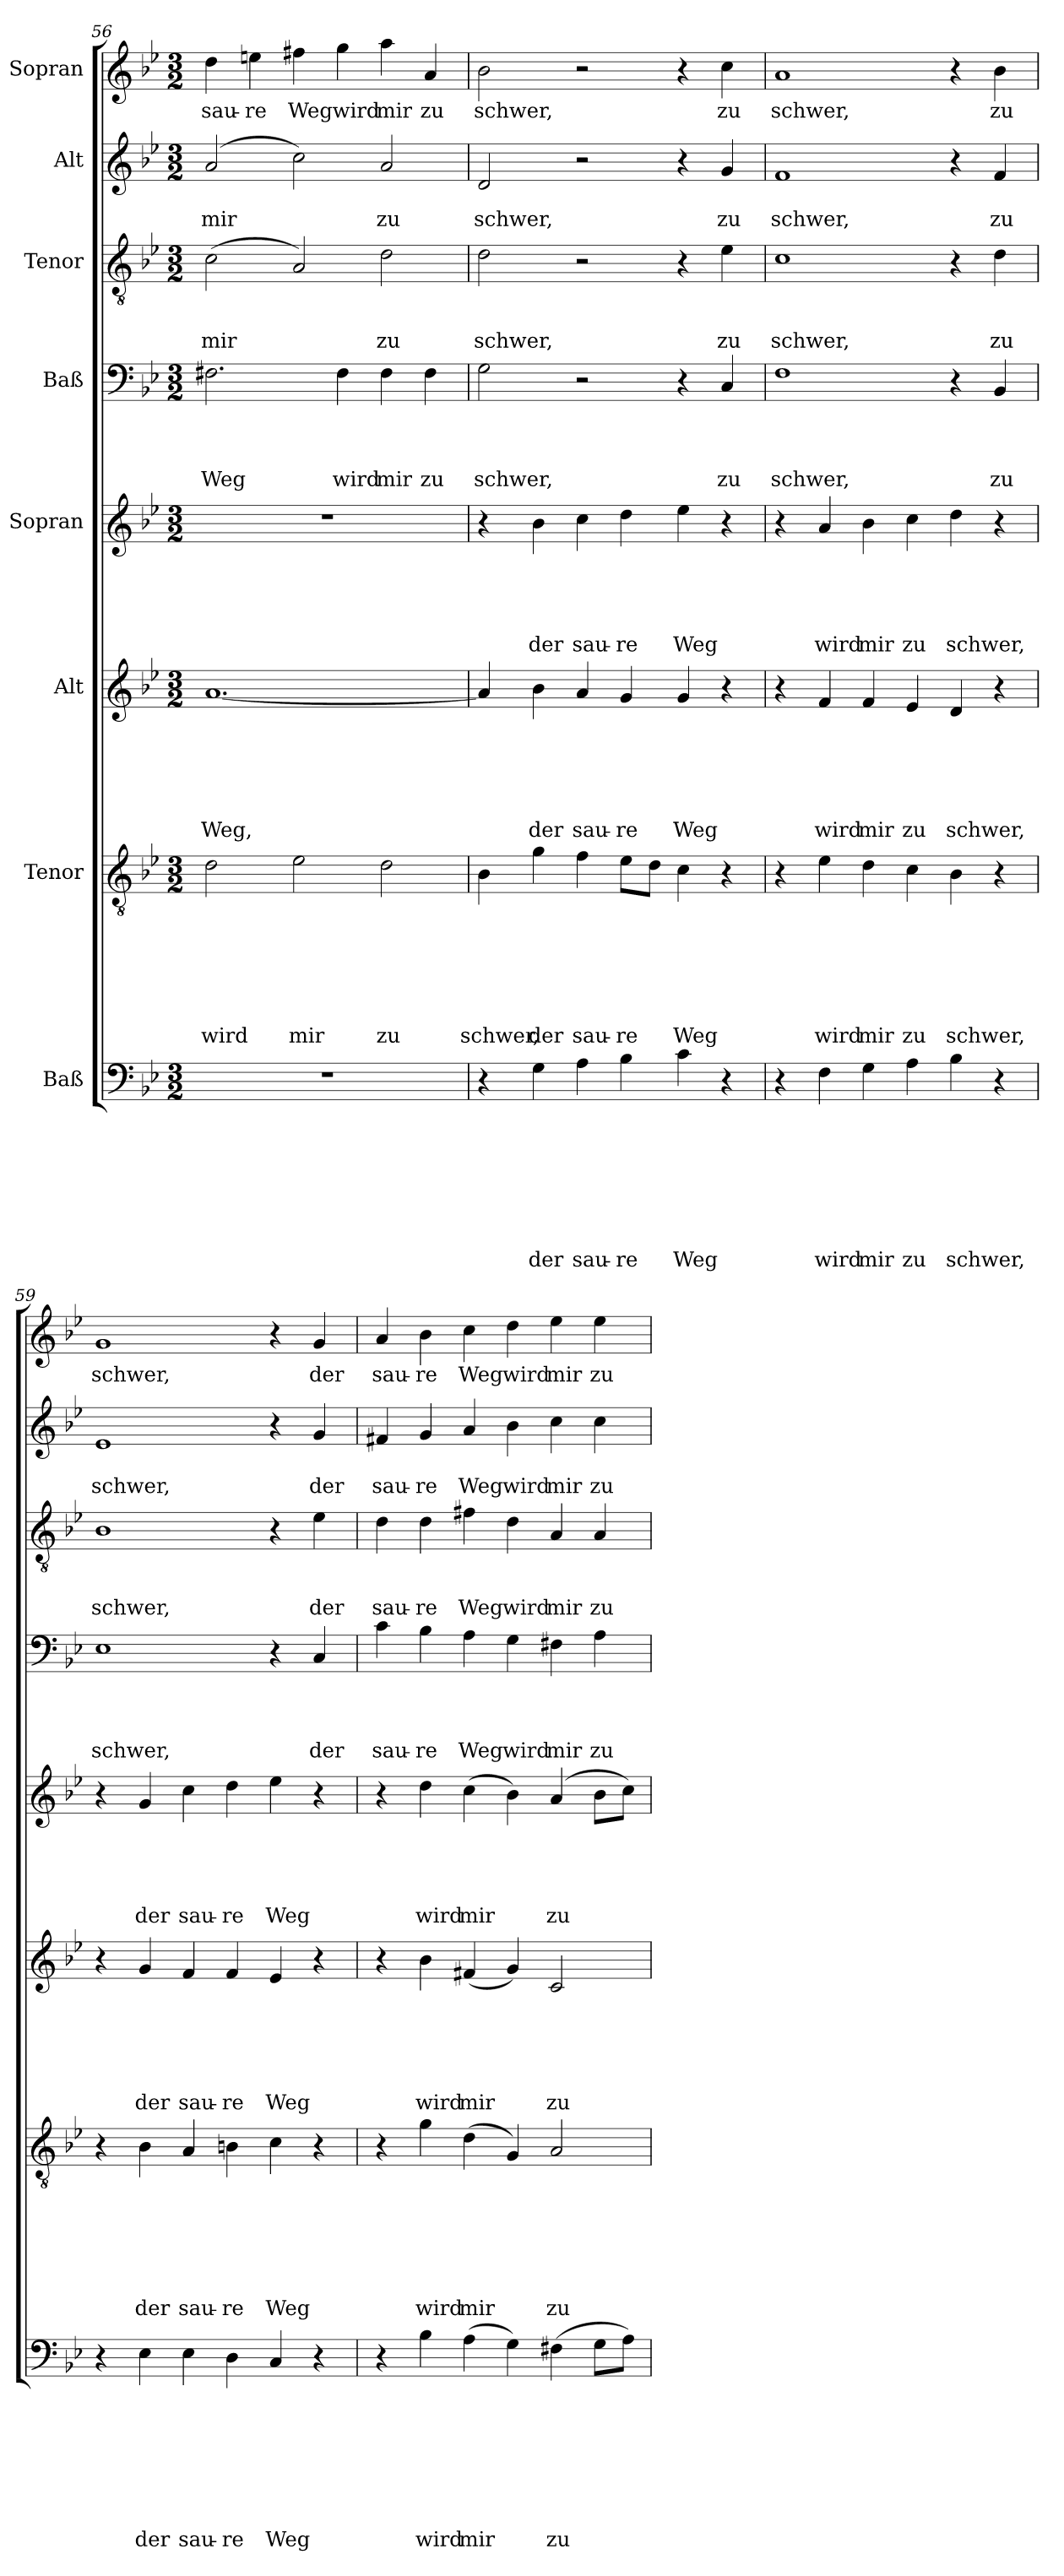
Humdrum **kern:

**kern	**text	**text	**text	**text	**text	**text	**text	**text	**kern	**text	**text	**text	**text	**text	**text	**text	**kern	**text	**text	**text	**text	**text	**text	**kern	**text	**text	**text	**text	**text	**kern	**text	**text	**text	**text	**kern	**text	**text	**text	**kern	**text	**text	**kern	**text
*part8	*part8	*part8	*part8	*part8	*part8	*part8	*part8	*part8	*part7	*part7	*part7	*part7	*part7	*part7	*part7	*part7	*part6	*part6	*part6	*part6	*part6	*part6	*part6	*part5	*part5	*part5	*part5	*part5	*part5	*part4	*part4	*part4	*part4	*part4	*part3	*part3	*part3	*part3	*part2	*part2	*part2	*part1	*part1
*staff8	*staff8	*staff8	*staff8	*staff8	*staff8	*staff8	*staff8	*staff8	*staff7	*staff7	*staff7	*staff7	*staff7	*staff7	*staff7	*staff7	*staff6	*staff6	*staff6	*staff6	*staff6	*staff6	*staff6	*staff5	*staff5	*staff5	*staff5	*staff5	*staff5	*staff4	*staff4	*staff4	*staff4	*staff4	*staff3	*staff3	*staff3	*staff3	*staff2	*staff2	*staff2	*staff1	*staff1
*I"Baß	*	*	*	*	*	*	*	*	*I"Tenor	*	*	*	*	*	*	*	*I"Alt	*	*	*	*	*	*	*I"Sopran	*	*	*	*	*	*I"Baß	*	*	*	*	*I"Tenor	*	*	*	*I"Alt	*	*	*I"Sopran	*
!!LO:PB:g=z
*clefF4	*	*	*	*	*	*	*	*	*clefGv2	*	*	*	*	*	*	*	*clefG2	*	*	*	*	*	*	*clefG2	*	*	*	*	*	*clefF4	*	*	*	*	*clefGv2	*	*	*	*clefG2	*	*	*clefG2	*
*k[b-e-]	*	*	*	*	*	*	*	*	*k[b-e-]	*	*	*	*	*	*	*	*k[b-e-]	*	*	*	*	*	*	*k[b-e-]	*	*	*	*	*	*k[b-e-]	*	*	*	*	*k[b-e-]	*	*	*	*k[b-e-]	*	*	*k[b-e-]	*
*g:	*	*	*	*	*	*	*	*	*g:	*	*	*	*	*	*	*	*g:	*	*	*	*	*	*	*g:	*	*	*	*	*	*g:	*	*	*	*	*g:	*	*	*	*g:	*	*	*g:	*
*M3/2	*	*	*	*	*	*	*	*	*M3/2	*	*	*	*	*	*	*	*M3/2	*	*	*	*	*	*	*M3/2	*	*	*	*	*	*M3/2	*	*	*	*	*M3/2	*	*	*	*M3/2	*	*	*M3/2	*
=56	=56	=56	=56	=56	=56	=56	=56	=56	=56	=56	=56	=56	=56	=56	=56	=56	=56	=56	=56	=56	=56	=56	=56	=56	=56	=56	=56	=56	=56	=56	=56	=56	=56	=56	=56	=56	=56	=56	=56	=56	=56	=56	=56
!LO:N:vis=1	!	!	!	!	!	!	!	!	!	!	!	!	!	!	!	!LO:LY:b	!	!	!	!	!	!	!LO:LY:b	!LO:N:vis=1	!	!	!	!	!	!	!	!	!	!LO:LY:b	!	!	!	!LO:LY:b	!	!	!LO:LY:b	!	!LO:LY:b
1.r	.	.	.	.	.	.	.	.	2d\	.	.	.	.	.	.	wird	[1.a	.	.	.	.	.	Weg,	1.r	.	.	.	.	.	2.F#X\	.	.	.	Weg	(>2c\	.	.	mir	(>2a/	.	mir	4dd\	sau-
!	!	!	!	!	!	!	!	!	!	!	!	!	!	!	!	!	!	!	!	!	!	!	!	!	!	!	!	!	!	!	!	!	!	!	!	!	!	!	!	!	!	!	!LO:LY:b
.	.	.	.	.	.	.	.	.	.	.	.	.	.	.	.	.	.	.	.	.	.	.	.	.	.	.	.	.	.	.	.	.	.	.	.	.	.	.	.	.	.	4een\	-re
!	!	!	!	!	!	!	!	!	!	!	!	!	!	!	!	!LO:LY:b	!	!	!	!	!	!	!	!	!	!	!	!	!	!	!	!	!	!	!	!	!	!	!	!	!	!	!LO:LY:b
.	.	.	.	.	.	.	.	.	2e-\	.	.	.	.	.	.	mir	.	.	.	.	.	.	.	.	.	.	.	.	.	.	.	.	.	.	2A/)	.	.	.	2cc\)	.	.	4ff#X\	Weg
!	!	!	!	!	!	!	!	!	!	!	!	!	!	!	!	!	!	!	!	!	!	!	!	!	!	!	!	!	!	!	!	!	!	!LO:LY:b	!	!	!	!	!	!	!	!	!LO:LY:b
.	.	.	.	.	.	.	.	.	.	.	.	.	.	.	.	.	.	.	.	.	.	.	.	.	.	.	.	.	.	4F#\	.	.	.	wird	.	.	.	.	.	.	.	4gg\	wird
!	!	!	!	!	!	!	!	!	!	!	!	!	!	!	!	!LO:LY:b	!	!	!	!	!	!	!	!	!	!	!	!	!	!	!	!	!	!LO:LY:b	!	!	!	!LO:LY:b	!	!	!LO:LY:b	!	!LO:LY:b
.	.	.	.	.	.	.	.	.	2d\	.	.	.	.	.	.	zu	.	.	.	.	.	.	.	.	.	.	.	.	.	4F#\	.	.	.	mir	2d\	.	.	zu	2a/	.	zu	4aa\	mir
!	!	!	!	!	!	!	!	!	!	!	!	!	!	!	!	!	!	!	!	!	!	!	!	!	!	!	!	!	!	!	!	!	!	!LO:LY:b	!	!	!	!	!	!	!	!	!LO:LY:b
.	.	.	.	.	.	.	.	.	.	.	.	.	.	.	.	.	.	.	.	.	.	.	.	.	.	.	.	.	.	4F#\	.	.	.	zu	.	.	.	.	.	.	.	4a/	zu
=57	=57	=57	=57	=57	=57	=57	=57	=57	=57	=57	=57	=57	=57	=57	=57	=57	=57	=57	=57	=57	=57	=57	=57	=57	=57	=57	=57	=57	=57	=57	=57	=57	=57	=57	=57	=57	=57	=57	=57	=57	=57	=57	=57
!	!	!	!	!	!	!	!	!	!	!	!	!	!	!	!	!LO:LY:b	!	!	!	!	!	!	!	!	!	!	!	!	!	!	!	!	!	!LO:LY:b	!	!	!	!LO:LY:b	!	!	!LO:LY:b	!	!LO:LY:b
4r	.	.	.	.	.	.	.	.	4B-\	.	.	.	.	.	.	schwer,	4a/]	.	.	.	.	.	.	4r	.	.	.	.	.	2G\	.	.	.	schwer,	2d\	.	.	schwer,	2d/	.	schwer,	2b-\	schwer,
!	!	!	!	!	!	!	!	!LO:LY:b	!	!	!	!	!	!	!	!LO:LY:b	!	!	!	!	!	!	!LO:LY:b	!	!	!	!	!	!LO:LY:b	!	!	!	!	!	!	!	!	!	!	!	!	!	!
4G\	.	.	.	.	.	.	.	der	4g\	.	.	.	.	.	.	der	4b-\	.	.	.	.	.	der	4b-\	.	.	.	.	der	.	.	.	.	.	.	.	.	.	.	.	.	.	.
!	!	!	!	!	!	!	!	!LO:LY:b	!	!	!	!	!	!	!	!LO:LY:b	!	!	!	!	!	!	!LO:LY:b	!	!	!	!	!	!LO:LY:b	!	!	!	!	!	!	!	!	!	!	!	!	!	!
4A\	.	.	.	.	.	.	.	sau-	4f\	.	.	.	.	.	.	sau-	4a/	.	.	.	.	.	sau-	4cc\	.	.	.	.	sau-	2r	.	.	.	.	2r	.	.	.	2r	.	.	2r	.
!	!	!	!	!	!	!	!	!LO:LY:b	!	!	!	!	!	!	!	!LO:LY:b	!	!	!	!	!	!	!LO:LY:b	!	!	!	!	!	!LO:LY:b	!	!	!	!	!	!	!	!	!	!	!	!	!	!
4B-\	.	.	.	.	.	.	.	-re	8e-\L	.	.	.	.	.	.	-re	4g/	.	.	.	.	.	-re	4dd\	.	.	.	.	-re	.	.	.	.	.	.	.	.	.	.	.	.	.	.
.	.	.	.	.	.	.	.	.	8d\J	.	.	.	.	.	.	.	.	.	.	.	.	.	.	.	.	.	.	.	.	.	.	.	.	.	.	.	.	.	.	.	.	.	.
!	!	!	!	!	!	!	!	!LO:LY:b	!	!	!	!	!	!	!	!LO:LY:b	!	!	!	!	!	!	!LO:LY:b	!	!	!	!	!	!LO:LY:b	!	!	!	!	!	!	!	!	!	!	!	!	!	!
4c\	.	.	.	.	.	.	.	Weg	4c\	.	.	.	.	.	.	Weg	4g/	.	.	.	.	.	Weg	4ee-\	.	.	.	.	Weg	4r	.	.	.	.	4r	.	.	.	4r	.	.	4r	.
!	!	!	!	!	!	!	!	!	!	!	!	!	!	!	!	!	!	!	!	!	!	!	!	!	!	!	!	!	!	!	!	!	!	!LO:LY:b	!	!	!	!LO:LY:b	!	!	!LO:LY:b	!	!LO:LY:b
4r	.	.	.	.	.	.	.	.	4r	.	.	.	.	.	.	.	4r	.	.	.	.	.	.	4r	.	.	.	.	.	4C/	.	.	.	zu	4e-\	.	.	zu	4g/	.	zu	4cc\	zu
=58	=58	=58	=58	=58	=58	=58	=58	=58	=58	=58	=58	=58	=58	=58	=58	=58	=58	=58	=58	=58	=58	=58	=58	=58	=58	=58	=58	=58	=58	=58	=58	=58	=58	=58	=58	=58	=58	=58	=58	=58	=58	=58	=58
!	!	!	!	!	!	!	!	!	!	!	!	!	!	!	!	!	!	!	!	!	!	!	!	!	!	!	!	!	!	!	!	!	!	!LO:LY:b	!	!	!	!LO:LY:b	!	!	!LO:LY:b	!	!LO:LY:b
4r	.	.	.	.	.	.	.	.	4r	.	.	.	.	.	.	.	4r	.	.	.	.	.	.	4r	.	.	.	.	.	1F	.	.	.	schwer,	1c	.	.	schwer,	1f	.	schwer,	1a	schwer,
!	!	!	!	!	!	!	!	!LO:LY:b	!	!	!	!	!	!	!	!LO:LY:b	!	!	!	!	!	!	!LO:LY:b	!	!	!	!	!	!LO:LY:b	!	!	!	!	!	!	!	!	!	!	!	!	!	!
4F\	.	.	.	.	.	.	.	wird	4e-\	.	.	.	.	.	.	wird	4f/	.	.	.	.	.	wird	4a/	.	.	.	.	wird	.	.	.	.	.	.	.	.	.	.	.	.	.	.
!	!	!	!	!	!	!	!	!LO:LY:b	!	!	!	!	!	!	!	!LO:LY:b	!	!	!	!	!	!	!LO:LY:b	!	!	!	!	!	!LO:LY:b	!	!	!	!	!	!	!	!	!	!	!	!	!	!
4G\	.	.	.	.	.	.	.	mir	4d\	.	.	.	.	.	.	mir	4f/	.	.	.	.	.	mir	4b-\	.	.	.	.	mir	.	.	.	.	.	.	.	.	.	.	.	.	.	.
!	!	!	!	!	!	!	!	!LO:LY:b	!	!	!	!	!	!	!	!LO:LY:b	!	!	!	!	!	!	!LO:LY:b	!	!	!	!	!	!LO:LY:b	!	!	!	!	!	!	!	!	!	!	!	!	!	!
4A\	.	.	.	.	.	.	.	zu	4c\	.	.	.	.	.	.	zu	4e-/	.	.	.	.	.	zu	4cc\	.	.	.	.	zu	.	.	.	.	.	.	.	.	.	.	.	.	.	.
!	!	!	!	!	!	!	!	!LO:LY:b	!	!	!	!	!	!	!	!LO:LY:b	!	!	!	!	!	!	!LO:LY:b	!	!	!	!	!	!LO:LY:b	!	!	!	!	!	!	!	!	!	!	!	!	!	!
4B-\	.	.	.	.	.	.	.	schwer,	4B-\	.	.	.	.	.	.	schwer,	4d/	.	.	.	.	.	schwer,	4dd\	.	.	.	.	schwer,	4r	.	.	.	.	4r	.	.	.	4r	.	.	4r	.
!	!	!	!	!	!	!	!	!	!	!	!	!	!	!	!	!	!	!	!	!	!	!	!	!	!	!	!	!	!	!	!	!	!	!LO:LY:b	!	!	!	!LO:LY:b	!	!	!LO:LY:b	!	!LO:LY:b
4r	.	.	.	.	.	.	.	.	4r	.	.	.	.	.	.	.	4r	.	.	.	.	.	.	4r	.	.	.	.	.	4BB-/	.	.	.	zu	4d\	.	.	zu	4f/	.	zu	4b-\	zu
=59	=59	=59	=59	=59	=59	=59	=59	=59	=59	=59	=59	=59	=59	=59	=59	=59	=59	=59	=59	=59	=59	=59	=59	=59	=59	=59	=59	=59	=59	=59	=59	=59	=59	=59	=59	=59	=59	=59	=59	=59	=59	=59	=59
!	!	!	!	!	!	!	!	!	!	!	!	!	!	!	!	!	!	!	!	!	!	!	!	!	!	!	!	!	!	!	!	!	!	!LO:LY:b	!	!	!	!LO:LY:b	!	!	!LO:LY:b	!	!LO:LY:b
4r	.	.	.	.	.	.	.	.	4r	.	.	.	.	.	.	.	4r	.	.	.	.	.	.	4r	.	.	.	.	.	1E-	.	.	.	schwer,	1B-	.	.	schwer,	1e-	.	schwer,	1g	schwer,
!	!	!	!	!	!	!	!	!LO:LY:b	!	!	!	!	!	!	!	!LO:LY:b	!	!	!	!	!	!	!LO:LY:b	!	!	!	!	!	!LO:LY:b	!	!	!	!	!	!	!	!	!	!	!	!	!	!
4E-\	.	.	.	.	.	.	.	der	4B-\	.	.	.	.	.	.	der	4g/	.	.	.	.	.	der	4g/	.	.	.	.	der	.	.	.	.	.	.	.	.	.	.	.	.	.	.
!	!	!	!	!	!	!	!	!LO:LY:b	!	!	!	!	!	!	!	!LO:LY:b	!	!	!	!	!	!	!LO:LY:b	!	!	!	!	!	!LO:LY:b	!	!	!	!	!	!	!	!	!	!	!	!	!	!
4E-\	.	.	.	.	.	.	.	sau-	4A/	.	.	.	.	.	.	sau-	4f/	.	.	.	.	.	sau-	4cc\	.	.	.	.	sau-	.	.	.	.	.	.	.	.	.	.	.	.	.	.
!	!	!	!	!	!	!	!	!LO:LY:b	!	!	!	!	!	!	!	!LO:LY:b	!	!	!	!	!	!	!LO:LY:b	!	!	!	!	!	!LO:LY:b	!	!	!	!	!	!	!	!	!	!	!	!	!	!
4D\	.	.	.	.	.	.	.	-re	4Bn\	.	.	.	.	.	.	-re	4f/	.	.	.	.	.	-re	4dd\	.	.	.	.	-re	.	.	.	.	.	.	.	.	.	.	.	.	.	.
!	!	!	!	!	!	!	!	!LO:LY:b	!	!	!	!	!	!	!	!LO:LY:b	!	!	!	!	!	!	!LO:LY:b	!	!	!	!	!	!LO:LY:b	!	!	!	!	!	!	!	!	!	!	!	!	!	!
4C/	.	.	.	.	.	.	.	Weg	4c\	.	.	.	.	.	.	Weg	4e-/	.	.	.	.	.	Weg	4ee-\	.	.	.	.	Weg	4r	.	.	.	.	4r	.	.	.	4r	.	.	4r	.
!	!	!	!	!	!	!	!	!	!	!	!	!	!	!	!	!	!	!	!	!	!	!	!	!	!	!	!	!	!	!	!	!	!	!LO:LY:b	!	!	!	!LO:LY:b	!	!	!LO:LY:b	!	!LO:LY:b
4r	.	.	.	.	.	.	.	.	4r	.	.	.	.	.	.	.	4r	.	.	.	.	.	.	4r	.	.	.	.	.	4C/	.	.	.	der	4e-\	.	.	der	4g/	.	der	4g/	der
=60	=60	=60	=60	=60	=60	=60	=60	=60	=60	=60	=60	=60	=60	=60	=60	=60	=60	=60	=60	=60	=60	=60	=60	=60	=60	=60	=60	=60	=60	=60	=60	=60	=60	=60	=60	=60	=60	=60	=60	=60	=60	=60	=60
!	!	!	!	!	!	!	!	!	!	!	!	!	!	!	!	!	!	!	!	!	!	!	!	!	!	!	!	!	!	!	!	!	!	!LO:LY:b	!	!	!	!LO:LY:b	!	!	!LO:LY:b	!	!LO:LY:b
4r	.	.	.	.	.	.	.	.	4r	.	.	.	.	.	.	.	4r	.	.	.	.	.	.	4r	.	.	.	.	.	4c\	.	.	.	sau-	4d\	.	.	sau-	4f#X/	.	sau-	4a/	sau-
!	!	!	!	!	!	!	!	!LO:LY:b	!	!	!	!	!	!	!	!LO:LY:b	!	!	!	!	!	!	!LO:LY:b	!	!	!	!	!	!LO:LY:b	!	!	!	!	!LO:LY:b	!	!	!	!LO:LY:b	!	!	!LO:LY:b	!	!LO:LY:b
4B-\	.	.	.	.	.	.	.	wird	4g\	.	.	.	.	.	.	wird	4b-\	.	.	.	.	.	wird	4dd\	.	.	.	.	wird	4B-\	.	.	.	-re	4d\	.	.	-re	4g/	.	-re	4b-\	-re
!	!	!	!	!	!	!	!	!LO:LY:b	!	!	!	!	!	!	!	!LO:LY:b	!	!	!	!	!	!	!LO:LY:b	!	!	!	!	!	!LO:LY:b	!	!	!	!	!LO:LY:b	!	!	!	!LO:LY:b	!	!	!LO:LY:b	!	!LO:LY:b
(>4A\	.	.	.	.	.	.	.	mir	(>4d\	.	.	.	.	.	.	mir	(<4f#X/	.	.	.	.	.	mir	(>4cc\	.	.	.	.	mir	4A\	.	.	.	Weg	4f#X\	.	.	Weg	4a/	.	Weg	4cc\	Weg
!	!	!	!	!	!	!	!	!	!	!	!	!	!	!	!	!	!	!	!	!	!	!	!	!	!	!	!	!	!	!	!	!	!	!LO:LY:b	!	!	!	!LO:LY:b	!	!	!LO:LY:b	!	!LO:LY:b
4G\)	.	.	.	.	.	.	.	.	4G/)	.	.	.	.	.	.	.	4g/)	.	.	.	.	.	.	4b-\)	.	.	.	.	.	4G\	.	.	.	wird	4d\	.	.	wird	4b-\	.	wird	4dd\	wird
!	!	!	!	!	!	!	!	!LO:LY:b	!	!	!	!	!	!	!	!LO:LY:b	!	!	!	!	!	!	!LO:LY:b	!	!	!	!	!	!LO:LY:b	!	!	!	!	!LO:LY:b	!	!	!	!LO:LY:b	!	!	!LO:LY:b	!	!LO:LY:b
(>4F#X\	.	.	.	.	.	.	.	zu	2A/	.	.	.	.	.	.	zu	2c/	.	.	.	.	.	zu	(>4a/	.	.	.	.	zu	4F#X\	.	.	.	mir	4A/	.	.	mir	4cc\	.	mir	4ee-\	mir
!	!	!	!	!	!	!	!	!	!	!	!	!	!	!	!	!	!	!	!	!	!	!	!	!	!	!	!	!	!	!	!	!	!	!LO:LY:b	!	!	!	!LO:LY:b	!	!	!LO:LY:b	!	!LO:LY:b
8G\L	.	.	.	.	.	.	.	.	.	.	.	.	.	.	.	.	.	.	.	.	.	.	.	8b-\L	.	.	.	.	.	4A\	.	.	.	zu	4A/	.	.	zu	4cc\	.	zu	4ee-\	zu
8A\J)	.	.	.	.	.	.	.	.	.	.	.	.	.	.	.	.	.	.	.	.	.	.	.	8cc\J)	.	.	.	.	.	.	.	.	.	.	.	.	.	.	.	.	.	.	.
=	=	=	=	=	=	=	=	=	=	=	=	=	=	=	=	=	=	=	=	=	=	=	=	=	=	=	=	=	=	=	=	=	=	=	=	=	=	=	=	=	=	=	=
*-	*-	*-	*-	*-	*-	*-	*-	*-	*-	*-	*-	*-	*-	*-	*-	*-	*-	*-	*-	*-	*-	*-	*-	*-	*-	*-	*-	*-	*-	*-	*-	*-	*-	*-	*-	*-	*-	*-	*-	*-	*-	*-	*-
